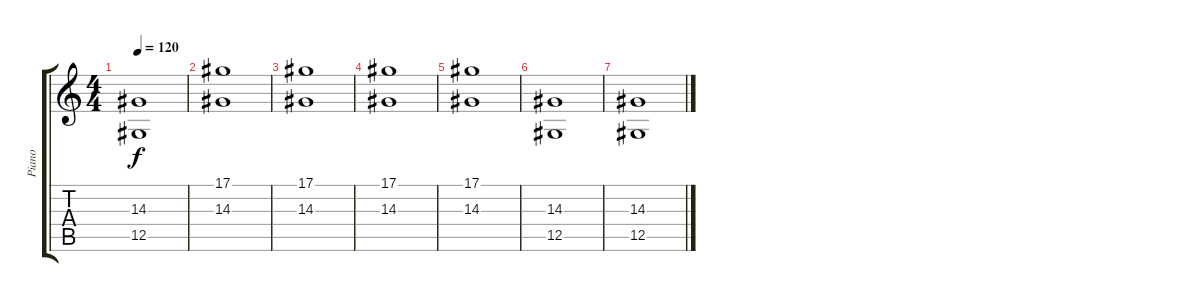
\track ("Piano" "Piano") {instrument electricgrandpiano}
\staff {score tabs}
\tuning (Eb4 Bb3 Gb3 Db3 Ab2 Eb2) {hide}
\ts (4 4)
\tempo 120
\clef g2
\ks c
(14.3 12.5).1{dy f} |
(17.1 14.3).1{volume 3} |
(17.1 14.3).1 |
(17.1 14.3).1{volume 2} |
(17.1 14.3).1 |
(14.3 12.5).1{volume 0} |
(14.3 12.5).1
